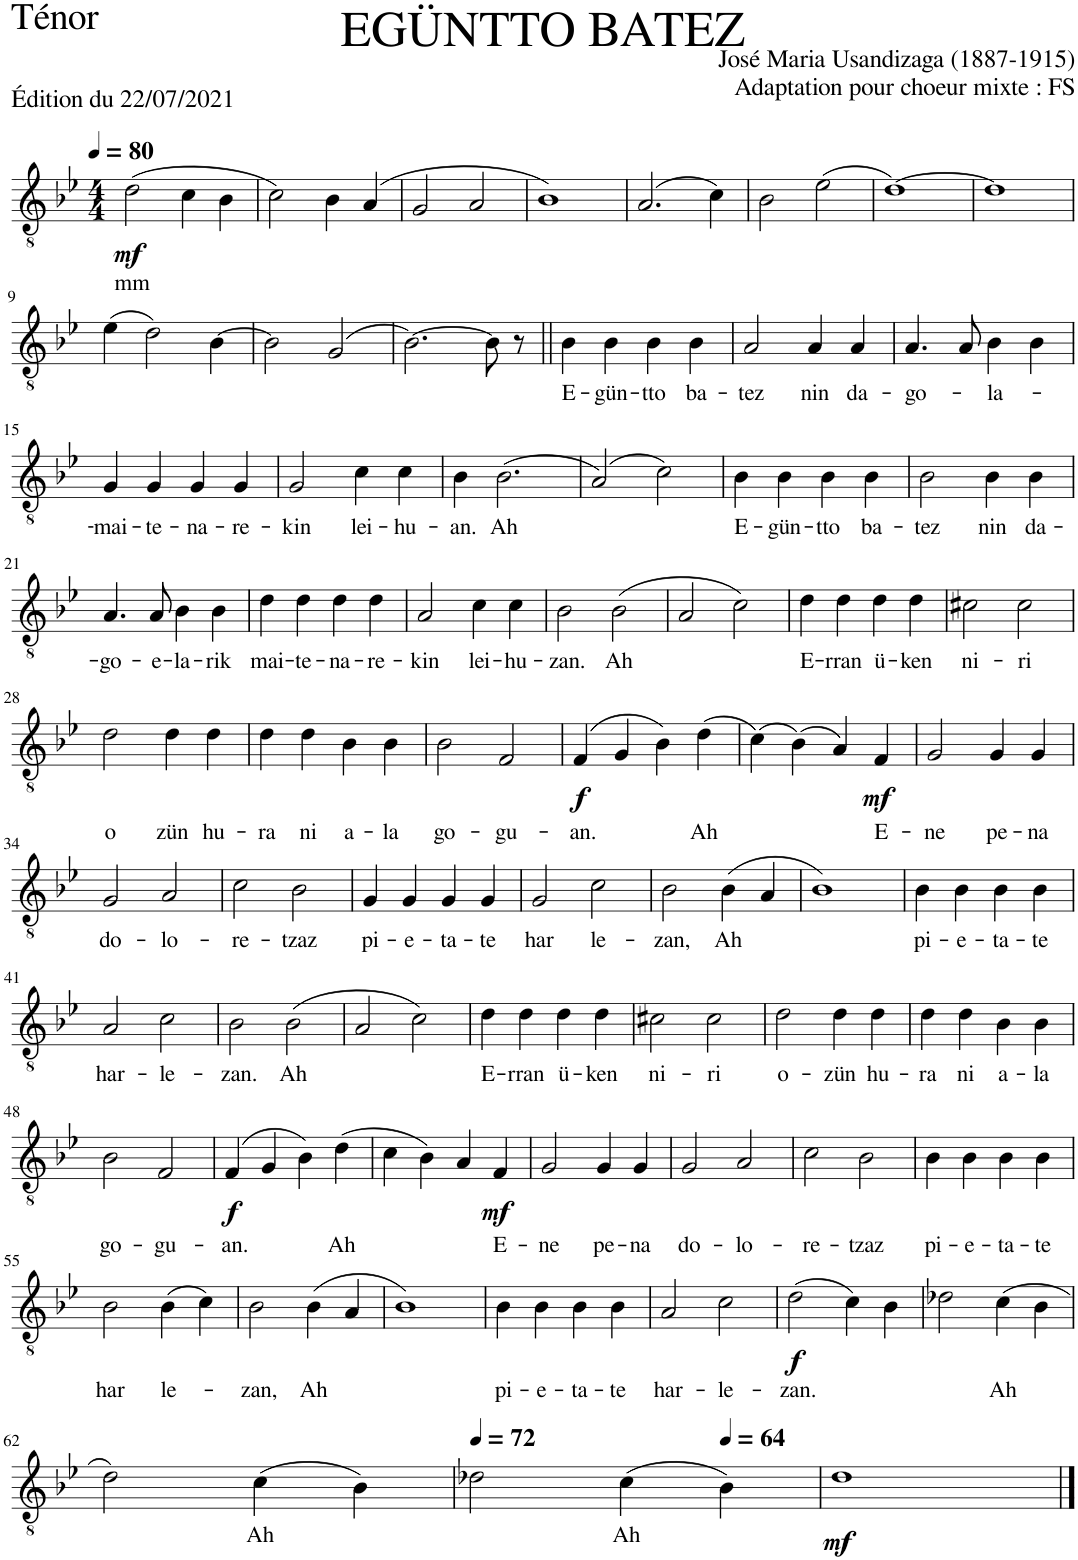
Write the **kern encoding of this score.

**kern	**text	**dynam
*part1	*part1	*part1
*staff1	*staff1	*staff1
*I"Ténor	*	*
*I'T.	*	*
*clefGv2	*	*
*k[b-e-]	*	*
*M4/4	*	*
*MM80	*	*
=1	=1	=1
!	!LO:LY:b	!LO:DY:b
(2d\	mm	mf
4c\	.	.
4B-\	.	.
=2	=2	=2
2c\)	.	.
4B-\	.	.
(4A/	.	.
=3	=3	=3
2G/	.	.
2A/	.	.
=4	=4	=4
1B-)	.	.
=5	=5	=5
(2.A/	.	.
4c\)	.	.
=6	=6	=6
2B-\	.	.
(2e-\	.	.
=7	=7	=7
[1d)	.	.
=8	=8	=8
1d]	.	.
!!LO:LB:g=z
=9	=9	=9
(4e-\	.	.
2d\)	.	.
[4B-\	.	.
=10	=10	=10
2B-\]	.	.
(2G/	.	.
=11	=11	=11
[2.B-\)	.	.
8B-\]	.	.
8r	.	.
=12||	=12||	=12||
!	!LO:LY:b	!
4B-\	E-	.
!	!LO:LY:b	!
4B-\	-gün-	.
!	!LO:LY:b	!
4B-\	-tto	.
!	!LO:LY:b	!
4B-\	ba-	.
=13	=13	=13
!	!LO:LY:b	!
2A/	-tez	.
!	!LO:LY:b	!
4A/	nin	.
!	!LO:LY:b	!
4A/	da-	.
=14	=14	=14
!	!LO:LY:b	!
4.A/	-go-	.
8A/	.	.
!	!LO:LY:b	!
4B-\	-la-	.
4B-\	.	.
!!LO:LB:g=z
=15	=15	=15
!	!LO:LY:b	!
4G/	mai-	.
!	!LO:LY:b	!
4G/	-te-	.
!	!LO:LY:b	!
4G/	-na-	.
!	!LO:LY:b	!
4G/	-re-	.
=16	=16	=16
!	!LO:LY:b	!
2G/	-kin	.
!	!LO:LY:b	!
4c\	lei-	.
!	!LO:LY:b	!
4c\	-hu-	.
=17	=17	=17
!	!LO:LY:b	!
4B-\	-an.	.
!	!LO:LY:b	!
(2.B-\	Ah	.
=18	=18	=18
(2A/)	.	.
2c\)	.	.
=19	=19	=19
!	!LO:LY:b	!
4B-\	E-	.
!	!LO:LY:b	!
4B-\	-gün-	.
!	!LO:LY:b	!
4B-\	-tto	.
!	!LO:LY:b	!
4B-\	ba-	.
=20	=20	=20
!	!LO:LY:b	!
2B-\	-tez	.
!	!LO:LY:b	!
4B-\	nin	.
!	!LO:LY:b	!
4B-\	da-	.
!!LO:LB:g=z
=21	=21	=21
!	!LO:LY:b	!
4.A/	-go-	.
!	!LO:LY:b	!
8A/	-e-	.
!	!LO:LY:b	!
4B-\	-la-	.
!	!LO:LY:b	!
4B-\	-rik	.
=22	=22	=22
!	!LO:LY:b	!
4d\	mai-	.
!	!LO:LY:b	!
4d\	-te-	.
!	!LO:LY:b	!
4d\	-na-	.
!	!LO:LY:b	!
4d\	-re-	.
=23	=23	=23
!	!LO:LY:b	!
2A/	-kin	.
!	!LO:LY:b	!
4c\	lei-	.
!	!LO:LY:b	!
4c\	-hu-	.
=24	=24	=24
!	!LO:LY:b	!
2B-\	-zan.	.
!	!LO:LY:b	!
(2B-\	Ah	.
=25	=25	=25
2A/	.	.
2c\)	.	.
=26	=26	=26
!	!LO:LY:b	!
4d\	E-	.
!	!LO:LY:b	!
4d\	-rran	.
!	!LO:LY:b	!
4d\	ü-	.
!	!LO:LY:b	!
4d\	-ken	.
=27	=27	=27
!	!LO:LY:b	!
2c#X\	ni-	.
!	!LO:LY:b	!
2c#\	-ri	.
!!LO:LB:g=z
=28	=28	=28
!	!LO:LY:b	!
2d\	o	.
!	!LO:LY:b	!
4d\	-zün	.
!	!LO:LY:b	!
4d\	hu-	.
=29	=29	=29
!	!LO:LY:b	!
4d\	-ra	.
!	!LO:LY:b	!
4d\	ni	.
!	!LO:LY:b	!
4B-\	a-	.
!	!LO:LY:b	!
4B-\	-la	.
=30	=30	=30
!	!LO:LY:b	!
2B-\	go-	.
!	!LO:LY:b	!
2F/	-gu-	.
=31	=31	=31
!	!LO:LY:b	!LO:DY:b
(4F/	-an.	f
4G/	.	.
4B-\)	.	.
!	!LO:LY:b	!
(4d\	Ah	.
=32	=32	=32
(4c\)	.	.
(4B-\)	.	.
4A/)	.	.
!	!LO:LY:b	!LO:DY:b
4F/	E-	mf
=33	=33	=33
!	!LO:LY:b	!
2G/	-ne	.
!	!LO:LY:b	!
4G/	pe-	.
!	!LO:LY:b	!
4G/	-na	.
!!LO:LB:g=z
=34	=34	=34
!	!LO:LY:b	!
2G/	do-	.
!	!LO:LY:b	!
2A/	-lo-	.
=35	=35	=35
!	!LO:LY:b	!
2c\	-re-	.
!	!LO:LY:b	!
2B-\	-tzaz	.
=36	=36	=36
!	!LO:LY:b	!
4G/	pi-	.
!	!LO:LY:b	!
4G/	-e-	.
!	!LO:LY:b	!
4G/	-ta-	.
!	!LO:LY:b	!
4G/	-te	.
=37	=37	=37
!	!LO:LY:b	!
2G/	har	.
!	!LO:LY:b	!
2c\	le-	.
=38	=38	=38
!	!LO:LY:b	!
2B-\	-zan,	.
!	!LO:LY:b	!
(4B-\	Ah	.
4A/	.	.
=39	=39	=39
1B-)	.	.
=40	=40	=40
!	!LO:LY:b	!
4B-\	pi-	.
!	!LO:LY:b	!
4B-\	-e-	.
!	!LO:LY:b	!
4B-\	-ta-	.
!	!LO:LY:b	!
4B-\	-te	.
!!LO:LB:g=z
=41	=41	=41
!	!LO:LY:b	!
2A/	har-	.
!	!LO:LY:b	!
2c\	-le-	.
=42	=42	=42
!	!LO:LY:b	!
2B-\	-zan.	.
!	!LO:LY:b	!
(2B-\	Ah	.
=43	=43	=43
2A/	.	.
2c\)	.	.
=44	=44	=44
!	!LO:LY:b	!
4d\	E-	.
!	!LO:LY:b	!
4d\	-rran	.
!	!LO:LY:b	!
4d\	ü-	.
!	!LO:LY:b	!
4d\	-ken	.
=45	=45	=45
!	!LO:LY:b	!
2c#X\	ni-	.
!	!LO:LY:b	!
2c#\	-ri	.
=46	=46	=46
!	!LO:LY:b	!
2d\	o-	.
!	!LO:LY:b	!
4d\	-zün	.
!	!LO:LY:b	!
4d\	hu-	.
=47	=47	=47
!	!LO:LY:b	!
4d\	-ra	.
!	!LO:LY:b	!
4d\	ni	.
!	!LO:LY:b	!
4B-\	a-	.
!	!LO:LY:b	!
4B-\	-la	.
!!LO:LB:g=z
=48	=48	=48
!	!LO:LY:b	!
2B-\	go-	.
!	!LO:LY:b	!
2F/	-gu-	.
=49	=49	=49
!	!LO:LY:b	!LO:DY:b
(4F/	-an.	f
4G/	.	.
4B-\)	.	.
!	!LO:LY:b	!
(4d\	Ah	.
=50	=50	=50
4c\	.	.
4B-\)	.	.
4A/	.	.
!	!LO:LY:b	!LO:DY:b
4F/	E-	mf
=51	=51	=51
!	!LO:LY:b	!
2G/	-ne	.
!	!LO:LY:b	!
4G/	pe-	.
!	!LO:LY:b	!
4G/	-na	.
=52	=52	=52
!	!LO:LY:b	!
2G/	do-	.
!	!LO:LY:b	!
2A/	-lo-	.
=53	=53	=53
!	!LO:LY:b	!
2c\	-re-	.
!	!LO:LY:b	!
2B-\	-tzaz	.
=54	=54	=54
!	!LO:LY:b	!
4B-\	pi-	.
!	!LO:LY:b	!
4B-\	-e-	.
!	!LO:LY:b	!
4B-\	-ta-	.
!	!LO:LY:b	!
4B-\	-te	.
!!LO:LB:g=z
=55	=55	=55
!	!LO:LY:b	!
2B-\	har	.
!	!LO:LY:b	!
(4B-\	le-	.
4c\)	.	.
=56	=56	=56
!	!LO:LY:b	!
2B-\	-zan,	.
!	!LO:LY:b	!
(4B-\	Ah	.
4A/	.	.
=57	=57	=57
1B-)	.	.
=58	=58	=58
!	!LO:LY:b	!
4B-\	pi-	.
!	!LO:LY:b	!
4B-\	-e-	.
!	!LO:LY:b	!
4B-\	-ta-	.
!	!LO:LY:b	!
4B-\	-te	.
=59	=59	=59
!	!LO:LY:b	!
2A/	har-	.
!	!LO:LY:b	!
2c\	-le-	.
=60	=60	=60
!	!LO:LY:b	!LO:DY:b
(2d\	-zan.	f
4c\)	.	.
4B-\	.	.
=61	=61	=61
2d-X\	.	.
!	!LO:LY:b	!
(4c\	Ah	.
4B-\	.	.
!!LO:LB:g=z
=62	=62	=62
2d\)	.	.
!	!LO:LY:b	!
(4c\	Ah	.
4B-\)	.	.
=63	=63	=63
*MM72	*	*
2d-X\	.	.
!	!LO:LY:b	!
(4c\	Ah	.
*MM64	*	*
4B-\)	.	.
=64	=64	=64
!	!	!LO:DY:b
1d	.	mf
==	==	==
*-	*-	*-
